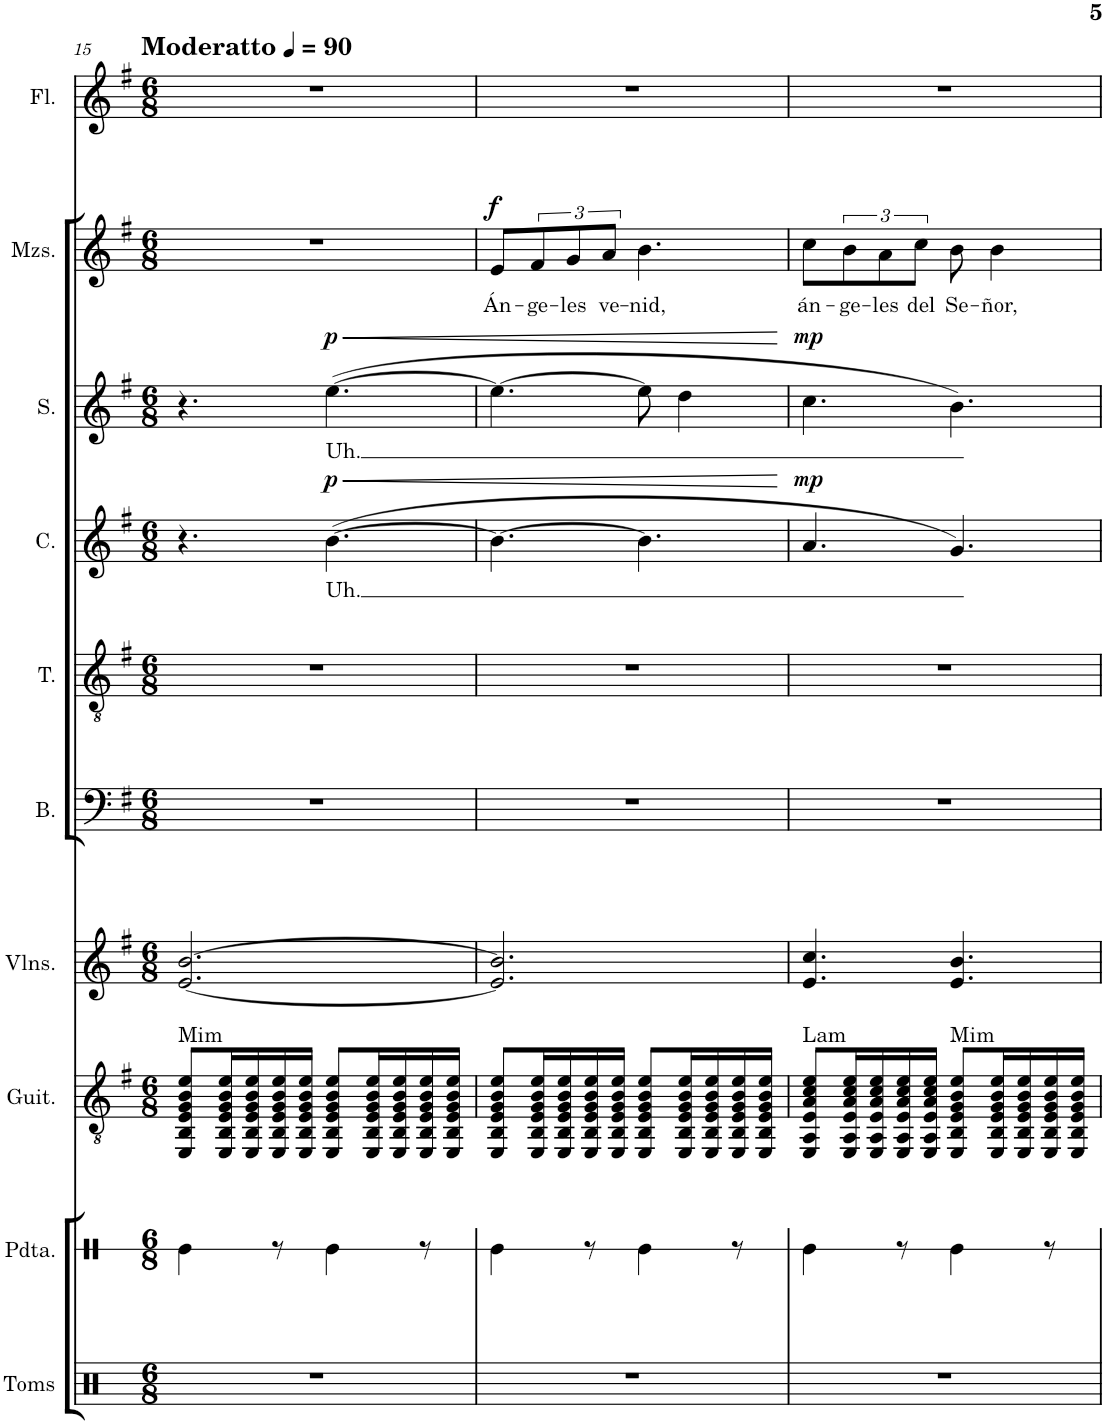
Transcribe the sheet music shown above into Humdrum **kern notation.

**kern	**kern	**kern	**harte	**kern	**kern	**kern	**kern	**text	**dynam	**kern	**text	**dynam	**kern	**text	**dynam	**kern
*part10	*part9	*part8	*part8	*part7	*part6	*part5	*part4	*part4	*part4	*part3	*part3	*part3	*part2	*part2	*part2	*part1
*staff10	*staff9	*staff8	*	*staff7	*staff6	*staff5	*staff4	*staff4	*staff4	*staff3	*staff3	*staff3	*staff2	*staff2	*staff2	*staff1
*I"Toms	*I"Pandereta	*I"Guitarra	*	*I"Violines	*I"Bajo	*I"Tenor	*I"Contralto	*	*	*I"Soprano	*	*	*I"Mezzo-soprano	*	*	*I"Flauta
*I'Toms	*I'Pdta.	*I'Guit.	*	*I'Vlns.	*I'B.	*I'T.	*I'C.	*	*	*I'S.	*	*	*I'Mzs.	*	*	*I'Fl.
!!LO:PB:g=z
*clefX	*clefX	*clefGv2	*	*clefG2	*clefF4	*clefGv2	*clefG2	*	*	*clefG2	*	*	*clefG2	*	*	*clefG2
*k[]	*k[]	*k[f#]	*	*k[f#]	*k[f#]	*k[f#]	*k[f#]	*	*	*k[f#]	*	*	*k[f#]	*	*	*k[f#]
*M6/8	*M6/8	*M6/8	*	*M6/8	*M6/8	*M6/8	*M6/8	*	*	*M6/8	*	*	*M6/8	*	*	*M6/8
*MM90	*MM90	*MM90	*	*MM90	*MM90	*MM90	*MM90	*	*	*MM90	*	*	*MM90	*	*	*MM90
=15	=15	=15	=15	=15	=15	=15	=15	=15	=15	=15	=15	=15	=15	=15	=15	=15
!	!	!	!LO:H:kt=Mim	!	!	!	!	!	!	!	!	!	!	!	!	!LO:TX:a:B:t=Moderatto
2.r	4Re\	8EE/ 8BB/ 8E/ 8G/ 8B/ 8e/L	N	[2.e/ [2.b/	2.r	2.r	4.r	.	.	4.r	.	.	2.r	.	.	2.r
.	.	16EE/ 16BB/ 16E/ 16G/ 16B/ 16e/L	.	.	.	.	.	.	.	.	.	.	.	.	.	.
.	.	16EE/ 16BB/ 16E/ 16G/ 16B/ 16e/	.	.	.	.	.	.	.	.	.	.	.	.	.	.
.	8r	16EE/ 16BB/ 16E/ 16G/ 16B/ 16e/	.	.	.	.	.	.	.	.	.	.	.	.	.	.
.	.	16EE/ 16BB/ 16E/ 16G/ 16B/ 16e/JJ	.	.	.	.	.	.	.	.	.	.	.	.	.	.
!	!	!	!	!	!	!	!	!LO:LY:b	!LO:HP:b	!	!LO:LY:b	!LO:HP:b	!	!	!	!
!	!	!	!	!	!	!	!	!	!LO:DY:n=1:a	!	!	!LO:DY:n=1:a	!	!	!	!
.	4Re\	8EE/ 8BB/ 8E/ 8G/ 8B/ 8e/L	.	.	.	.	([4.b\	Uh.	< p	([4.ee\	Uh.	< p	.	.	.	.
.	.	16EE/ 16BB/ 16E/ 16G/ 16B/ 16e/L	.	.	.	.	.	.	.	.	.	.	.	.	.	.
.	.	16EE/ 16BB/ 16E/ 16G/ 16B/ 16e/	.	.	.	.	.	.	.	.	.	.	.	.	.	.
.	8r	16EE/ 16BB/ 16E/ 16G/ 16B/ 16e/	.	.	.	.	.	.	.	.	.	.	.	.	.	.
.	.	16EE/ 16BB/ 16E/ 16G/ 16B/ 16e/JJ	.	.	.	.	.	.	.	.	.	.	.	.	.	.
=16	=16	=16	=16	=16	=16	=16	=16	=16	=16	=16	=16	=16	=16	=16	=16	=16
!	!	!	!	!	!	!	!	!	!	!	!	!	!	!LO:LY:b	!LO:DY:a	!
2.r	4Re\	8EE/ 8BB/ 8E/ 8G/ 8B/ 8e/L	.	2.e/] 2.b/]	2.r	2.r	4.b\_	.	.	4.ee\_	.	.	8e/L	Án-	f	2.r
!	!	!	!	!	!	!	!	!	!	!	!	!	!	!LO:LY:b	!	!
.	.	16EE/ 16BB/ 16E/ 16G/ 16B/ 16e/L	.	.	.	.	.	.	.	.	.	.	12f#/	-ge-	.	.
.	.	16EE/ 16BB/ 16E/ 16G/ 16B/ 16e/	.	.	.	.	.	.	.	.	.	.	.	.	.	.
!	!	!	!	!	!	!	!	!	!	!	!	!	!	!LO:LY:b	!	!
.	.	.	.	.	.	.	.	.	.	.	.	.	12g/	-les	.	.
.	8r	16EE/ 16BB/ 16E/ 16G/ 16B/ 16e/	.	.	.	.	.	.	.	.	.	.	.	.	.	.
!	!	!	!	!	!	!	!	!	!	!	!	!	!	!LO:LY:b	!	!
.	.	.	.	.	.	.	.	.	.	.	.	.	12a/J	ve-	.	.
.	.	16EE/ 16BB/ 16E/ 16G/ 16B/ 16e/JJ	.	.	.	.	.	.	.	.	.	.	.	.	.	.
!	!	!	!	!	!	!	!	!	!	!	!	!	!	!LO:LY:b	!	!
.	4Re\	8EE/ 8BB/ 8E/ 8G/ 8B/ 8e/L	.	.	.	.	4.b\]	.	.	8ee\]	.	.	4.b\	-nid,	.	.
.	.	16EE/ 16BB/ 16E/ 16G/ 16B/ 16e/L	.	.	.	.	.	.	.	4dd\	.	.	.	.	.	.
.	.	16EE/ 16BB/ 16E/ 16G/ 16B/ 16e/	.	.	.	.	.	.	.	.	.	.	.	.	.	.
.	8r	16EE/ 16BB/ 16E/ 16G/ 16B/ 16e/	.	.	.	.	.	.	.	.	.	.	.	.	.	.
.	.	16EE/ 16BB/ 16E/ 16G/ 16B/ 16e/JJ	.	.	.	.	.	.	.	.	.	.	.	.	.	.
.	.	.	.	.	.	.	.	.	[	.	.	[	.	.	.	.
=17	=17	=17	=17	=17	=17	=17	=17	=17	=17	=17	=17	=17	=17	=17	=17	=17
!	!	!	!LO:H:kt=Lam	!	!	!	!	!	!LO:DY:a	!	!	!LO:DY:a	!	!LO:LY:b	!	!
2.r	4Re\	8EE/ 8AA/ 8E/ 8A/ 8c/ 8e/L	N	4.e/ 4.cc/	2.r	2.r	4.a/	.	mp	4.cc\	.	mp	8cc\L	án-	.	2.r
!	!	!	!	!	!	!	!	!	!	!	!	!	!	!LO:LY:b	!	!
.	.	16EE/ 16AA/ 16E/ 16A/ 16c/ 16e/L	.	.	.	.	.	.	.	.	.	.	12b\	-ge-	.	.
.	.	16EE/ 16AA/ 16E/ 16A/ 16c/ 16e/	.	.	.	.	.	.	.	.	.	.	.	.	.	.
!	!	!	!	!	!	!	!	!	!	!	!	!	!	!LO:LY:b	!	!
.	.	.	.	.	.	.	.	.	.	.	.	.	12a\	-les	.	.
.	8r	16EE/ 16AA/ 16E/ 16A/ 16c/ 16e/	.	.	.	.	.	.	.	.	.	.	.	.	.	.
!	!	!	!	!	!	!	!	!	!	!	!	!	!	!LO:LY:b	!	!
.	.	.	.	.	.	.	.	.	.	.	.	.	12cc\J	del	.	.
.	.	16EE/ 16AA/ 16E/ 16A/ 16c/ 16e/JJ	.	.	.	.	.	.	.	.	.	.	.	.	.	.
!	!	!	!LO:H:kt=Mim	!	!	!	!	!	!	!	!	!	!	!LO:LY:b	!	!
.	4Re\	8EE/ 8BB/ 8E/ 8G/ 8B/ 8e/L	N	4.e/ 4.b/	.	.	4.g/)	.	.	4.b\)	.	.	8b\	Se-	.	.
!	!	!	!	!	!	!	!	!	!	!	!	!	!	!LO:LY:b	!	!
.	.	16EE/ 16BB/ 16E/ 16G/ 16B/ 16e/L	.	.	.	.	.	.	.	.	.	.	4b\	-ñor,	.	.
.	.	16EE/ 16BB/ 16E/ 16G/ 16B/ 16e/	.	.	.	.	.	.	.	.	.	.	.	.	.	.
.	8r	16EE/ 16BB/ 16E/ 16G/ 16B/ 16e/	.	.	.	.	.	.	.	.	.	.	.	.	.	.
.	.	16EE/ 16BB/ 16E/ 16G/ 16B/ 16e/JJ	.	.	.	.	.	.	.	.	.	.	.	.	.	.
=	=	=	=	=	=	=	=	=	=	=	=	=	=	=	=	=
*-	*-	*-	*-	*-	*-	*-	*-	*-	*-	*-	*-	*-	*-	*-	*-	*-
